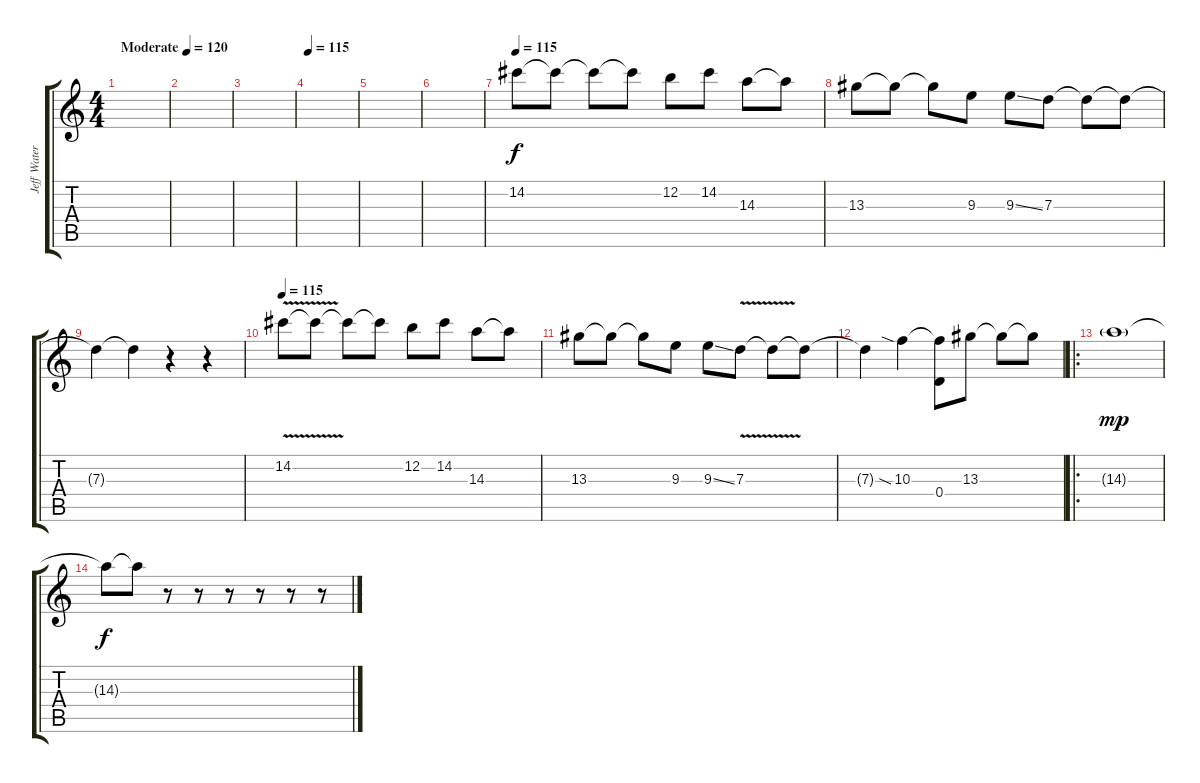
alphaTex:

\track ("Jeff Waters" "Jeff Water") {instrument overdrivenguitar}
\staff {score tabs}
\tuning (E4 B3 G3 D3 A2 E2) {hide}
\ts (4 4)
\tempo (120 "Moderate")
\tempo 115
\tempo (120 "Moderate")
\clef g2
\ks c
|
|
|
\tempo 115
|
|
|
\tempo 115
14.2.8 14.2{t}.8 14.2{t}.8 14.2{t}.8 12.2.8 14.2.8 14.3.8 14.3{t}.8 |
13.3.8 13.3{t}.8 13.3{t}.8 9.3.8 9.3{ss}.8 7.3.8 7.3{t}.8 7.3{t}.8 |
7.3{t}.4 7.3{t}.4 r.4 r.4 |
\tempo 115
14.2{v}.8 14.2{t}.8 14.2{t}.8 14.2{t}.8 12.2.8 14.2.8 14.3.8 14.3{t}.8 |
13.3.8 13.3{t}.8 13.3{t}.8 9.3.8 9.3{ss}.8 7.3{v}.8 7.3{t}.8 7.3{t}.8 |
7.3{t}.4 10.3{sia}.4 (10.3{t} 0.4).8 13.3.8 13.3{t}.8 13.3{t}.8 |
\ro
14.3{g}.1{dy mp} |
14.3{t}.8{dy f} 14.3{t}.8 r.8 r.8 r.8 r.8 r.8 r.8
